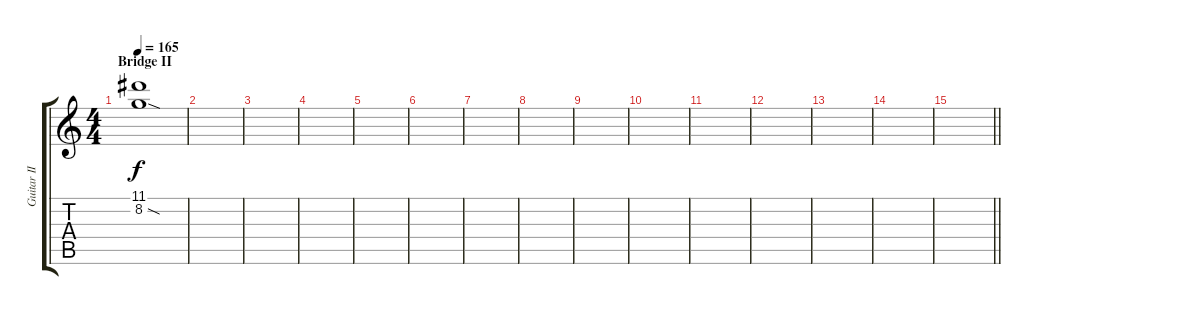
\track ("Guitar II" "Guitar II") {instrument distortionguitar}
\staff {score tabs}
\tuning (E4 B3 G3 D3 A2 D2) {hide}
\ts (4 4)
\section ("" "Bridge II")
\tempo 165
\clef g2
\ks c
(11.1{t} 8.2{sod}).1{dy f volume 0} |
|
|
|
|
|
|
|
|
|
|
|
|
|
\barLineRight lightlight
